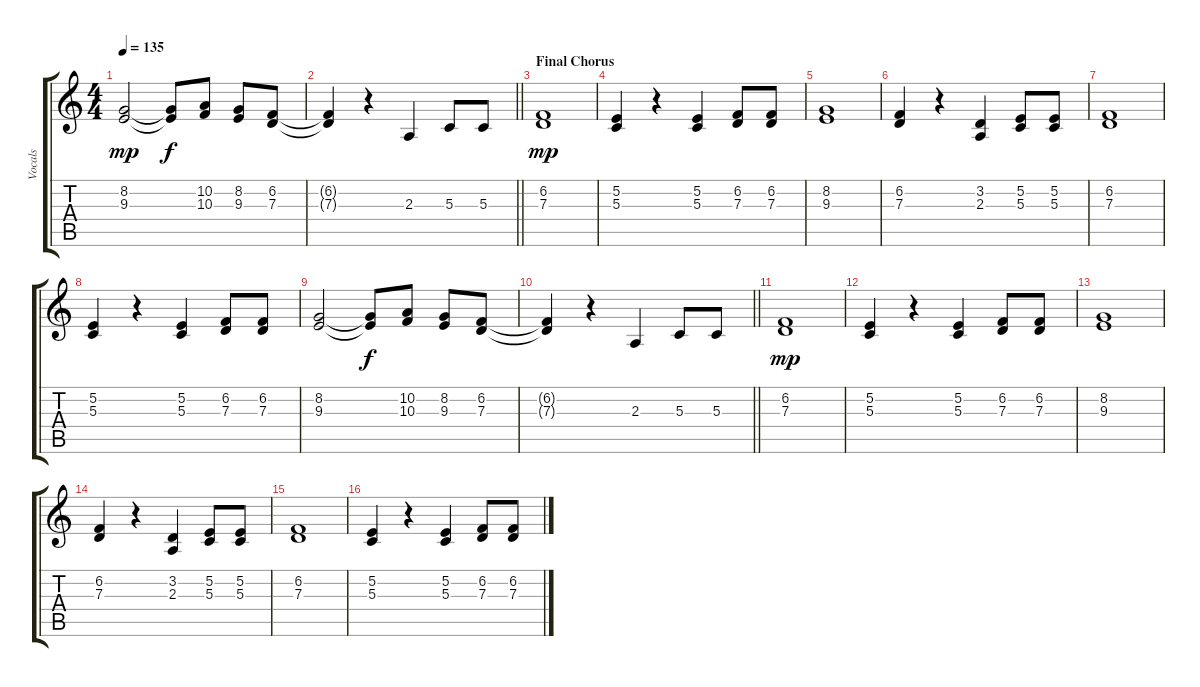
\track ("Vocals" "Vocals") {instrument flute}
\staff {score tabs}
\tuning (E4 B3 G3 D3 A2 E2) {hide}
\ts (4 4)
\tempo 135
\clef g2
\ks c
(8.2 9.3).2{dy mp} (8.2{t} 9.3{t}).8{dy f} (10.2 10.3).8 (8.2 9.3).8 (6.2 7.3).8 |
\barLineRight lightlight
(6.2{t} 7.3{t}).4 r.4 2.3.4 5.3.8 5.3.8 |
\section ("" "Final Chorus")
(6.2 7.3).1{dy mp} |
(5.2 5.3).4 r.4 (5.2 5.3).4 (6.2 7.3).8 (6.2 7.3).8 |
(8.2 9.3).1 |
(6.2 7.3).4 r.4 (3.2 2.3).4 (5.2 5.3).8 (5.2 5.3).8 |
(6.2 7.3).1 |
(5.2 5.3).4 r.4 (5.2 5.3).4 (6.2 7.3).8 (6.2 7.3).8 |
(8.2 9.3).2 (8.2{t} 9.3{t}).8{dy f} (10.2 10.3).8 (8.2 9.3).8 (6.2 7.3).8 |
\barLineRight lightlight
(6.2{t} 7.3{t}).4 r.4 2.3.4 5.3.8 5.3.8 |
(6.2 7.3).1{dy mp} |
(5.2 5.3).4 r.4 (5.2 5.3).4 (6.2 7.3).8 (6.2 7.3).8 |
(8.2 9.3).1 |
(6.2 7.3).4 r.4 (3.2 2.3).4 (5.2 5.3).8 (5.2 5.3).8 |
(6.2 7.3).1 |
(5.2 5.3).4 r.4 (5.2 5.3).4 (6.2 7.3).8 (6.2 7.3).8
